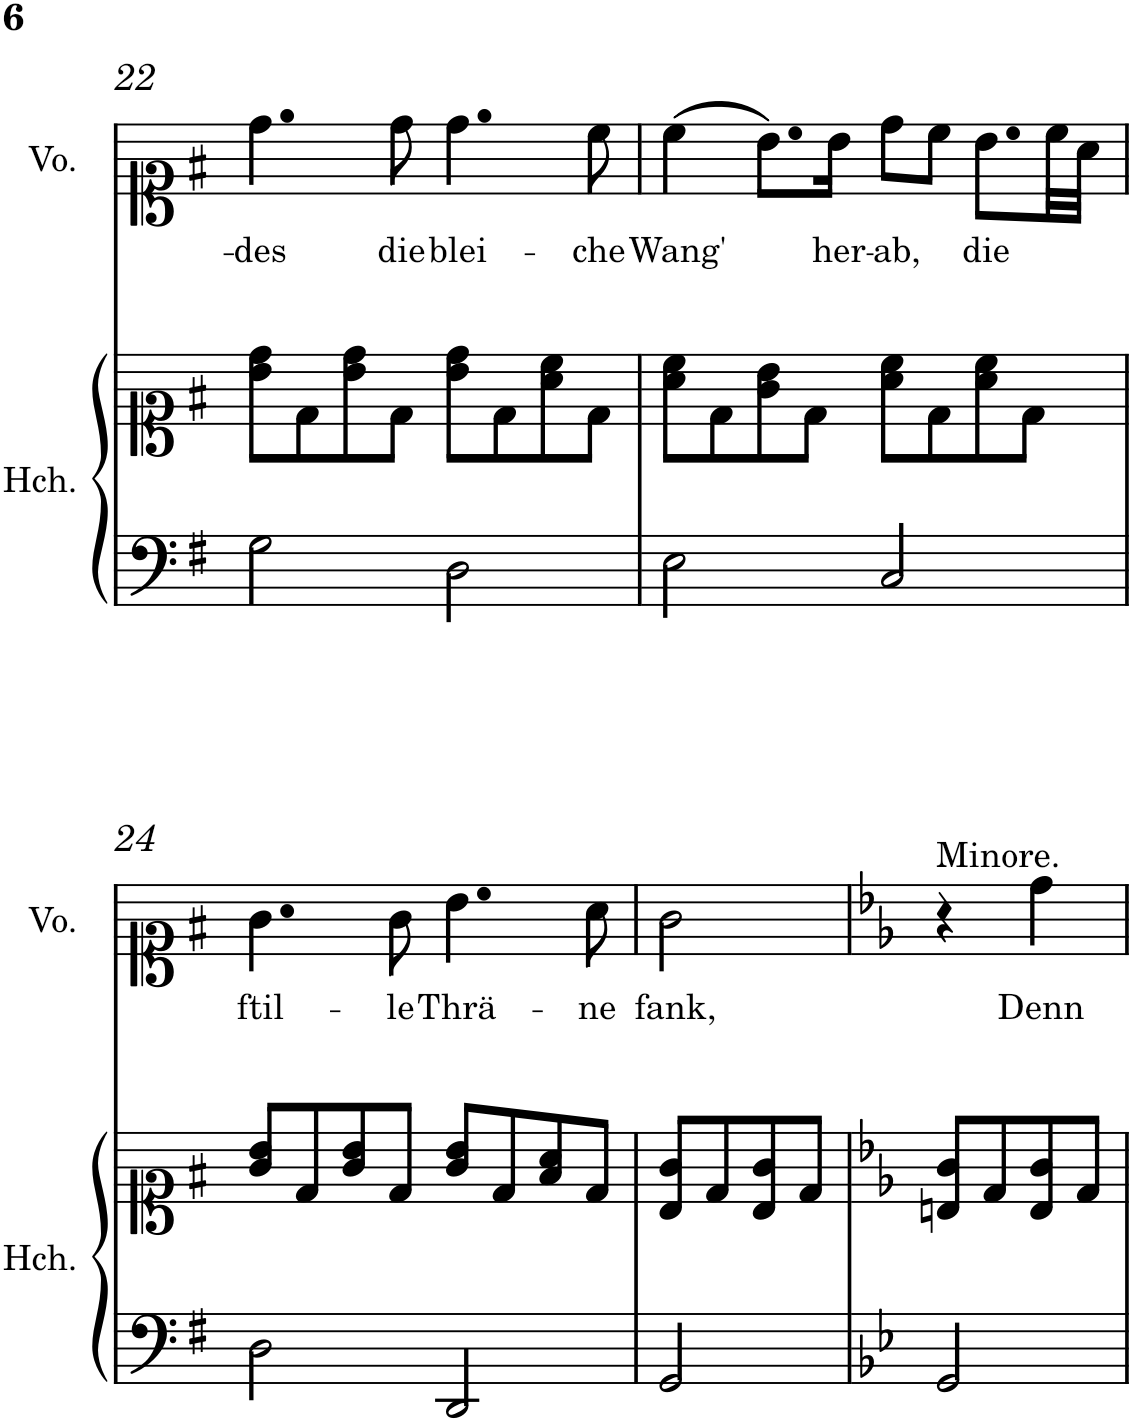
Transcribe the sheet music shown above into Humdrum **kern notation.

**kern	**kern	**kern	**text
*part2	*part2	*part1	*part1
*staff3	*staff2	*staff1	*staff1
*I"Harpsichord	*	*I"Voice	*
*I'Hch.	*	*I'Vo.	*
!!LO:PB:g=z
*clefF4	*clefC1	*clefC1	*
*k[f#]	*k[f#]	*k[f#]	*
*M4/4	*M4/4	*M4/4	*
*met(c)	*met(c)	*met(c)	*
=22	=22	=22	=22
!	!	!	!LO:LY:b
2G\	8b\ 8dd\L	4.dd\	-des
.	8d\	.	.
.	8b\ 8dd\	.	.
!	!	!	!LO:LY:b
.	8d\J	8dd\	die
!	!	!	!LO:LY:b
2D\	8b\ 8dd\L	4.dd\	blei-
.	8d\	.	.
.	8a\ 8cc\	.	.
!	!	!	!LO:LY:b
.	8d\J	8cc\	-che
=23	=23	=23	=23
!	!	!	!LO:LY:b
2E\	8a\ 8cc\L	(4cc\	Wang'
.	8d\	.	.
.	8g\ 8b\	8.b\L)	.
.	8d\J	.	.
!	!	!	!LO:LY:b
.	.	16b\Jk	her-
!	!	!	!LO:LY:b
2C/	8a\ 8cc\L	8dd\L	-ab,
.	8d\	8cc\J	.
!	!	!	!LO:LY:b
.	8a\ 8cc\	8.b\L	die
.	8d\J	.	.
.	.	32cc\LL	.
.	.	32a\JJJ	.
!!LO:LB:g=z
=24	=24	=24	=24
!	!	!	!LO:LY:b
2D\	8g/ 8b/L	4.g\	ftil-
.	8d/	.	.
.	8g/ 8b/	.	.
!	!	!	!LO:LY:b
.	8d/J	8g\	-le
!	!	!	!LO:LY:b
2DD/	8g/ 8b/L	4.b\	Thrä-
.	8d/	.	.
.	8f#/ 8a/	.	.
!	!	!	!LO:LY:b
.	8d/J	8a\	-ne
=25	=25	=25	=25
!	!	!	!LO:LY:b
2GG/	8B/ 8g/L	2g\	fank,
.	8d/	.	.
.	8B/ 8g/	.	.
.	8d/J	.	.
=26	=26	=26	=26
*k[b-e-]	*k[b-e-]	*k[b-e-]	*
!	!	!LO:TX:a:t=Minore.	!
2GG/	8Bn/ 8g/L	4r	.
.	8d/	.	.
!	!	!	!LO:LY:b
.	8B/ 8g/	4dd\	Denn
.	8d/J	.	.
=	=	=	=
*-	*-	*-	*-
